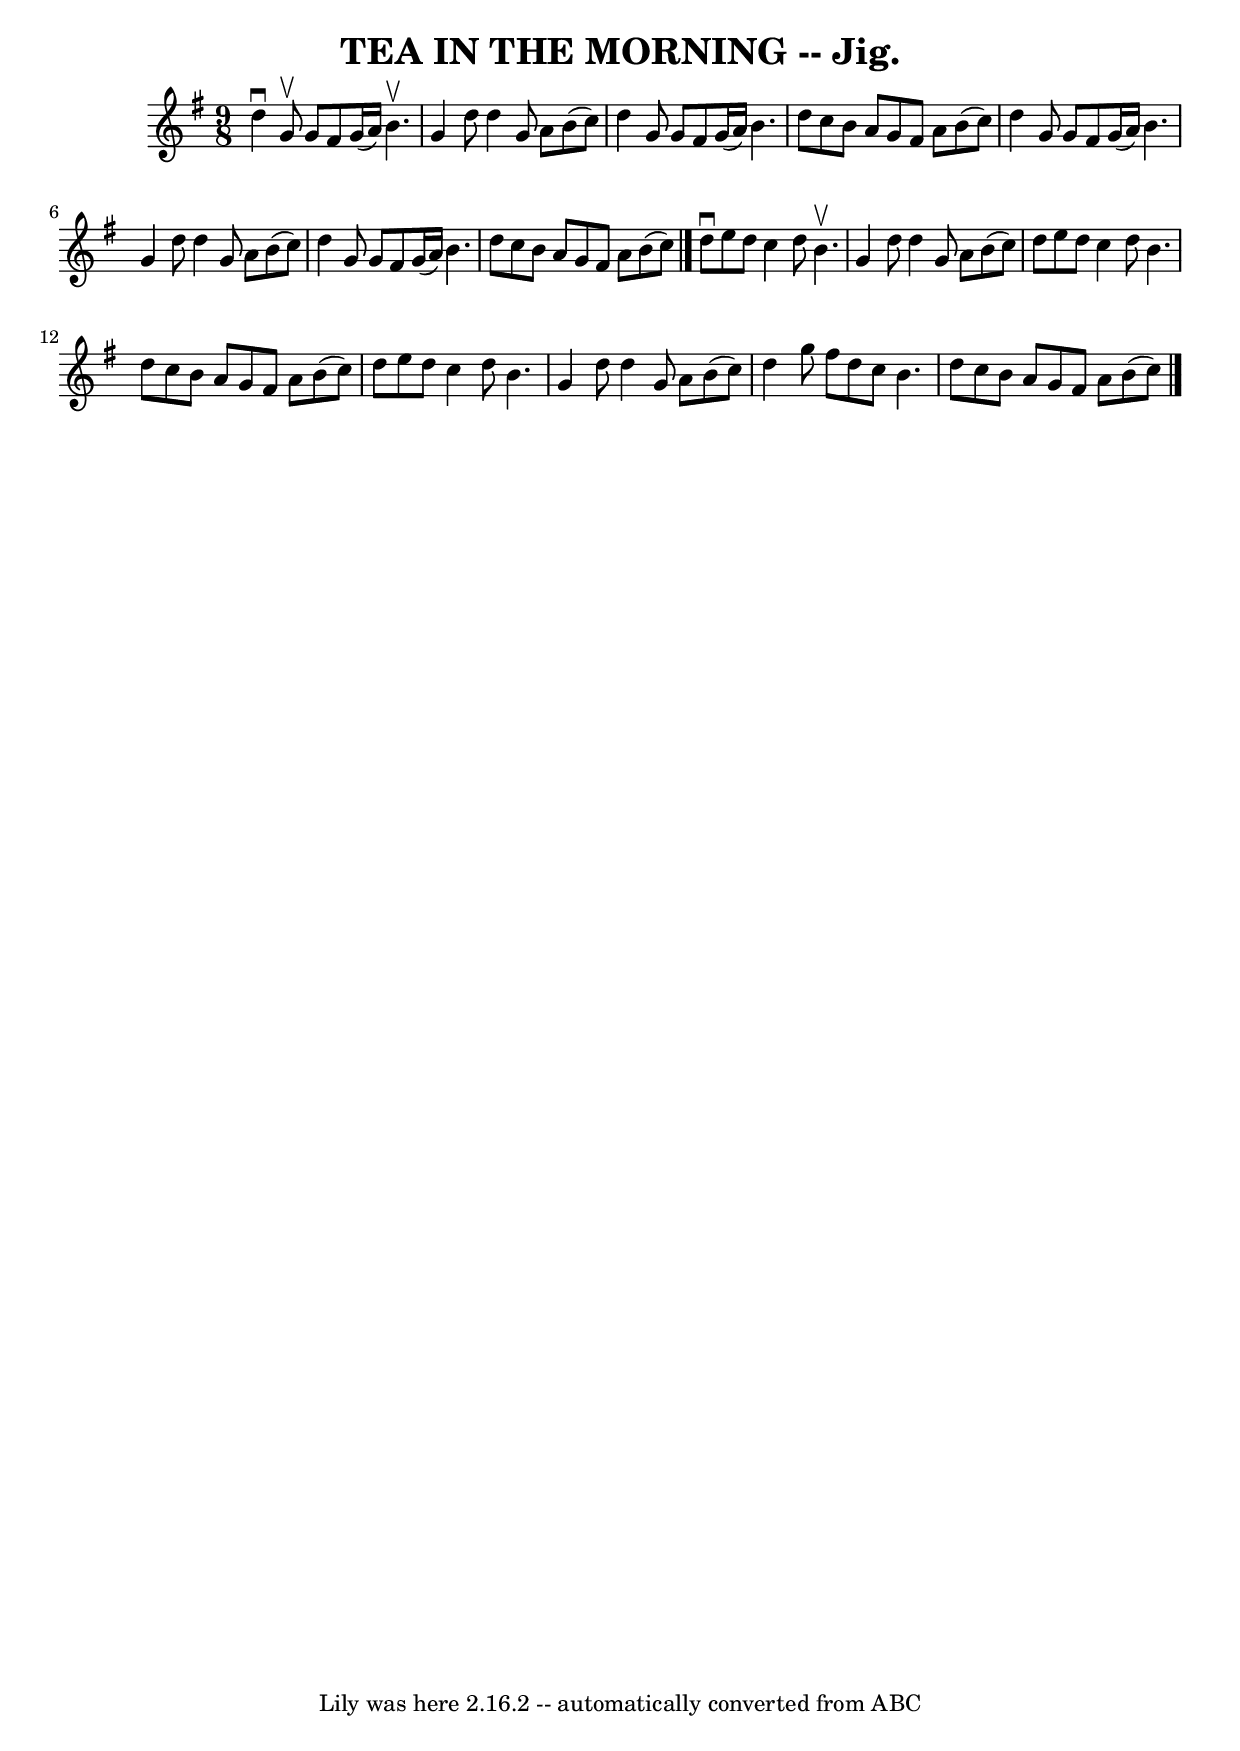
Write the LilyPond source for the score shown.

\version "2.16.2"
\include "Mammoth.ily"
\header {
  %% book = "Coles pg. 75.1"
  crossRefNumber = "9"
  footnotes = ""
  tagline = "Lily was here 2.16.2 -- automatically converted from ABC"
  title = "TEA IN THE MORNING -- Jig."

}
voicedefault =  {


  \time 9/8 
  \key g \major
  d''4^\downbow g'8^\upbow g'8 fis'8 g'16 (
  a'16) b'4.^\upbow |
  g'4 d''8 d''4 g'8 a'8 b'8 (
  c''8) |
  d''4 g'8 g'8 fis'8 g'16 (a'16) b'4.  
  |
  d''8 c''8 b'8 a'8 g'8 fis'8 a'8 b'8 (c''8-) |
  d''4 g'8 g'8 fis'8 g'16 (a'16) b'4.  
  |
  g'4 d''8 d''4 g'8 a'8 b'8 (c''8) |
  
  d''4 g'8 g'8 fis'8 g'16 (a'16) b'4.  |
  d''8    
  c''8 b'8 a'8 g'8 fis'8 a'8 b'8 (c''8) \bar "|."     
  d''8^\downbow e''8 d''8 c''4 d''8 b'4.^\upbow |
  g'4    
  d''8 d''4 g'8 a'8 b'8 (c''8) |
  d''8 e''8 d''8  
  c''4 d''8 b'4.  |
  d''8 c''8 b'8 a'8 g'8 fis'8   
  a'8 b'8 (c''8) |
  d''8 e''8 d''8 c''4 d''8    
  b'4.  |
  g'4 d''8 d''4 g'8 a'8 b'8 (c''8) |
  
  d''4 g''8 fis''8 d''8 c''8 b'4.  |
  d''8 c''8    
  b'8 a'8 g'8 fis'8 a'8 b'8 (c''8) \bar "|."   

}

\score{
  <<

    \context Staff="default"
    {
      \voicedefault 
      
    }

  >>
  \layout {
    
  }
  \midi {
  }

}
